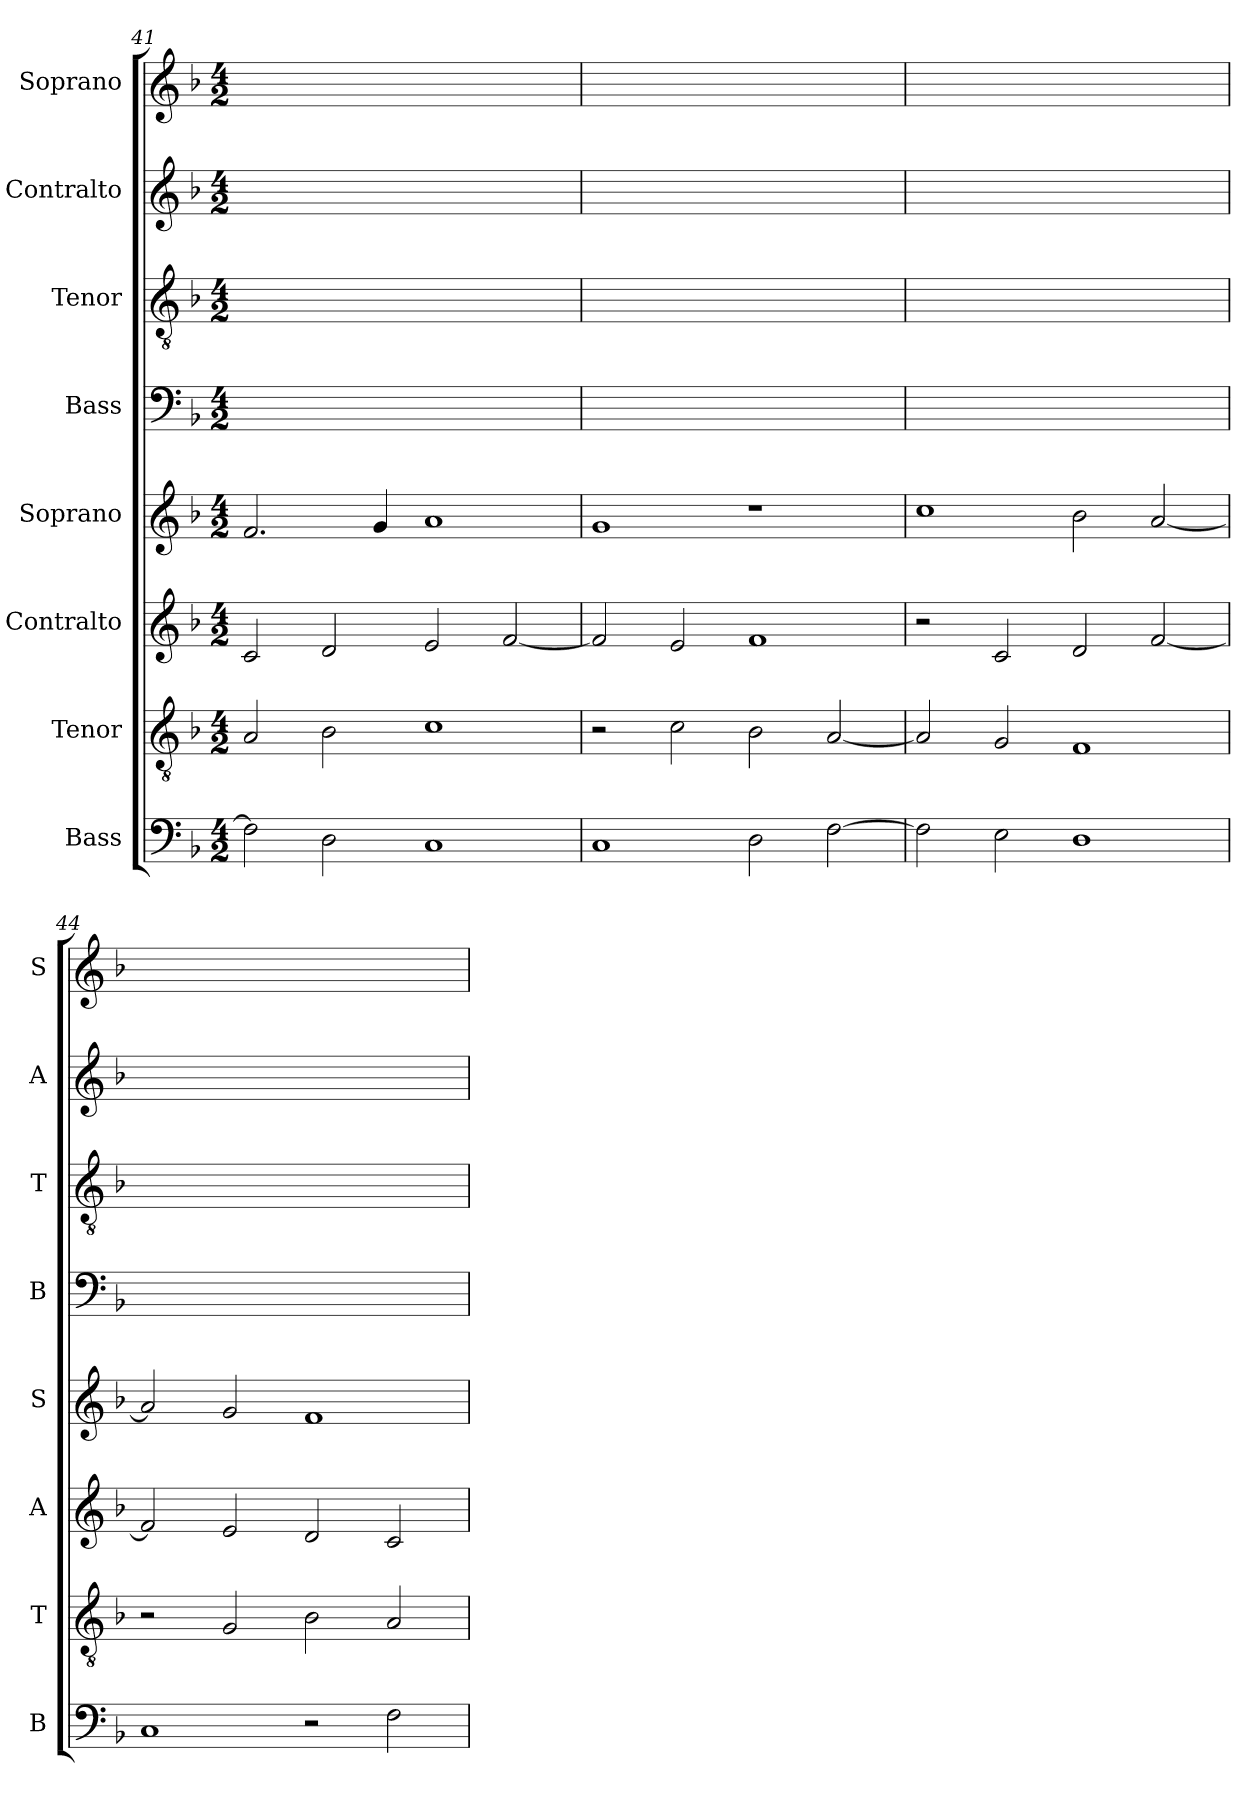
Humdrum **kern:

**kern	**kern	**kern	**kern	**kern	**kern	**kern	**kern
*part8	*part7	*part6	*part5	*part4	*part3	*part2	*part1
*staff8	*staff7	*staff6	*staff5	*staff4	*staff3	*staff2	*staff1
*I"Bass	*I"Tenor	*I"Contralto	*I"Soprano	*I"Bass	*I"Tenor	*I"Contralto	*I"Soprano
*I'B	*I'T	*I'A	*I'S	*I'B	*I'T	*I'A	*I'S
*clefF4	*clefGv2	*clefG2	*clefG2	*clefF4	*clefGv2	*clefG2	*clefG2
*k[b-]	*k[b-]	*k[b-]	*k[b-]	*k[b-]	*k[b-]	*k[b-]	*k[b-]
*F:ion	*F:ion	*F:ion	*F:ion	*F:ion	*F:ion	*F:ion	*F:ion
*M4/2	*M4/2	*M4/2	*M4/2	*M4/2	*M4/2	*M4/2	*M4/2
=41	=41	=41	=41	=41	=41	=41	=41
2F]	2A	2c	2.f	0ryy	0ryy	0ryy	0ryy
2D	2B-	2d	.	.	.	.	.
.	.	.	4g	.	.	.	.
1C	1c	2e	1a	.	.	.	.
.	.	[2f	.	.	.	.	.
=42	=42	=42	=42	=42	=42	=42	=42
1C	2r	2f]	1g	0ryy	0ryy	0ryy	0ryy
.	2c	2e	.	.	.	.	.
2D	2B-	1f	1r	.	.	.	.
[2F	[2A	.	.	.	.	.	.
=43	=43	=43	=43	=43	=43	=43	=43
2F]	2A]	2r	1cc	0ryy	0ryy	0ryy	0ryy
2E	2G	2c	.	.	.	.	.
1D	1F	2d	2b-	.	.	.	.
.	.	[2f	[2a	.	.	.	.
=44	=44	=44	=44	=44	=44	=44	=44
1C	2r	2f]	2a]	0ryy	0ryy	0ryy	0ryy
.	2G	2e	2g	.	.	.	.
2r	2B-	2d	1f	.	.	.	.
2F	2A	2c	.	.	.	.	.
=	=	=	=	=	=	=	=
*-	*-	*-	*-	*-	*-	*-	*-
